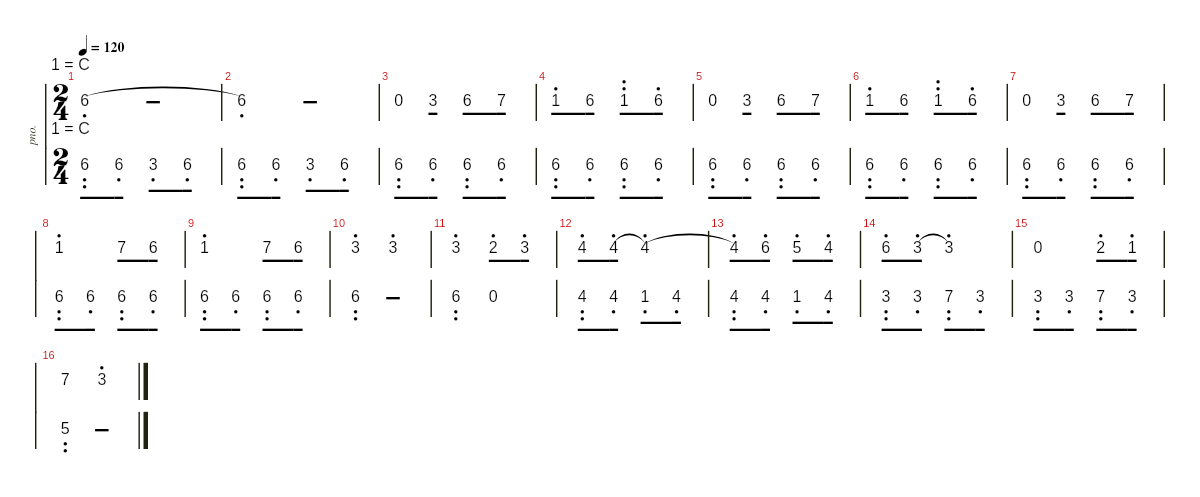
\hideDynamics
\bracketExtendMode nobrackets
\track ("Acoustic Piano" "pno.") {instrument acousticgrandpiano}
\staff {numbered}
\tuning (E4 B3 G3 D3 A2 E2)
\displaytranspose -12
\ts (2 4)
\tempo 120
\clef g2
\ks c
5.1.2{dy fff beam Up} |
5.1{t}.2{beam Up} |
r.8{beam Down} 17.2.8{beam Up} 22.2.8{dy f beam Up} 24.2.8{beam Up} |
20.1.8{dy fff beam Down} 22.2.8{beam Down} 32.1.8{dy f beam Down} 29.1.8{beam Down} |
r.8{beam Down} 17.2.8{dy fff beam Up} 22.2.8{dy f beam Up} 24.2.8{beam Up} |
20.1.8{dy fff beam Down} 22.2.8{beam Down} 32.1.8{dy f beam Down} 29.1.8{beam Down} |
r.8{beam Down} 12.1.8{dy fff beam Up} 17.1.8{dy f beam Up} 19.1.8{beam Up} |
25.2.4{dy fff beam Down} 19.1.8{dy f beam Up} 17.1.8{beam Up} |
25.2.4{dy fff beam Down} 19.1.8{dy f beam Up} 17.1.8{beam Up} |
24.1.4{dy fff beam Down} 24.1.4{dy f beam Down} |
24.1.4{dy fff beam Down} 27.2.8{dy f beam Down} 24.1.8{beam Down} |
30.2.8{dy fff beam Down} 30.2.8{beam Down} 30.2{t}.4{beam Down} |
30.2{t}.8{beam Down} 29.1.8{beam Down} 32.2.8{dy f beam Down} 30.2.8{beam Down} |
34.2.8{dy fff beam Down} 29.2.8{beam Down} 29.2{t}.4{beam Down} |
r.4{beam Down} 22.1.8{dy f beam Down} 20.1.8{beam Down} |
19.1.4{dy fff beam Down} 24.1.4{dy f beam Down}
\staff {numbered}
\tuning (G2 D2 A1 E1 B0)
\clef f4
\ottava regular
\simile none
\ks c
2.1.8{dy f beam Up} 14.1.8{beam Up} 9.1.8{dy mp beam Up} 14.1.8{beam Up} |
2.1.8{dy f beam Up} 14.1.8{beam Up} 9.1.8{dy mp beam Up} 14.1.8{beam Up} |
2.1.8{dy f beam Up} 14.1.8{beam Up} 2.1.8{dy mp beam Up} 14.1.8{beam Up} |
2.1.8{dy f beam Up} 14.1.8{beam Up} 2.1.8{dy mp beam Up} 14.1.8{beam Up} |
2.1.8{dy f beam Up} 14.1.8{beam Up} 2.1.8{dy mp beam Up} 14.1.8{beam Up} |
2.1.8{dy f beam Up} 14.1.8{beam Up} 2.1.8{dy mp beam Up} 14.1.8{beam Up} |
2.1.8{dy f beam Up} 14.1.8{beam Up} 2.1.8{dy mp beam Up} 14.1.8{beam Up} |
2.1.8{dy f beam Up} 14.1.8{beam Up} 2.1.8{dy mp beam Up} 14.1.8{beam Up} |
2.1.8{dy f beam Up} 14.1.8{beam Up} 2.1.8{dy mp beam Up} 14.1.8{beam Up} |
(12.3 14.2 16.1).2{dy f beam Up} |
(12.3 14.2 16.1).4{beam Up} r.4{beam Down} |
3.2.8{beam Up} 10.1.8{beam Up} 5.1.8{dy mp beam Up} 10.1.8{beam Up} |
3.2.8{dy f beam Up} 10.1.8{beam Up} 5.1.8{dy mp beam Up} 10.1.8{beam Up} |
7.3.8{dy f beam Up} 9.1.8{beam Up} 4.1.8{dy mp beam Up} 9.1.8{beam Up} |
7.3.8{dy f beam Up} 9.1.8{beam Up} 4.1.8{dy mp beam Up} 9.1.8{beam Up} |
(0.1 17.2).2{dy f beam Up}
